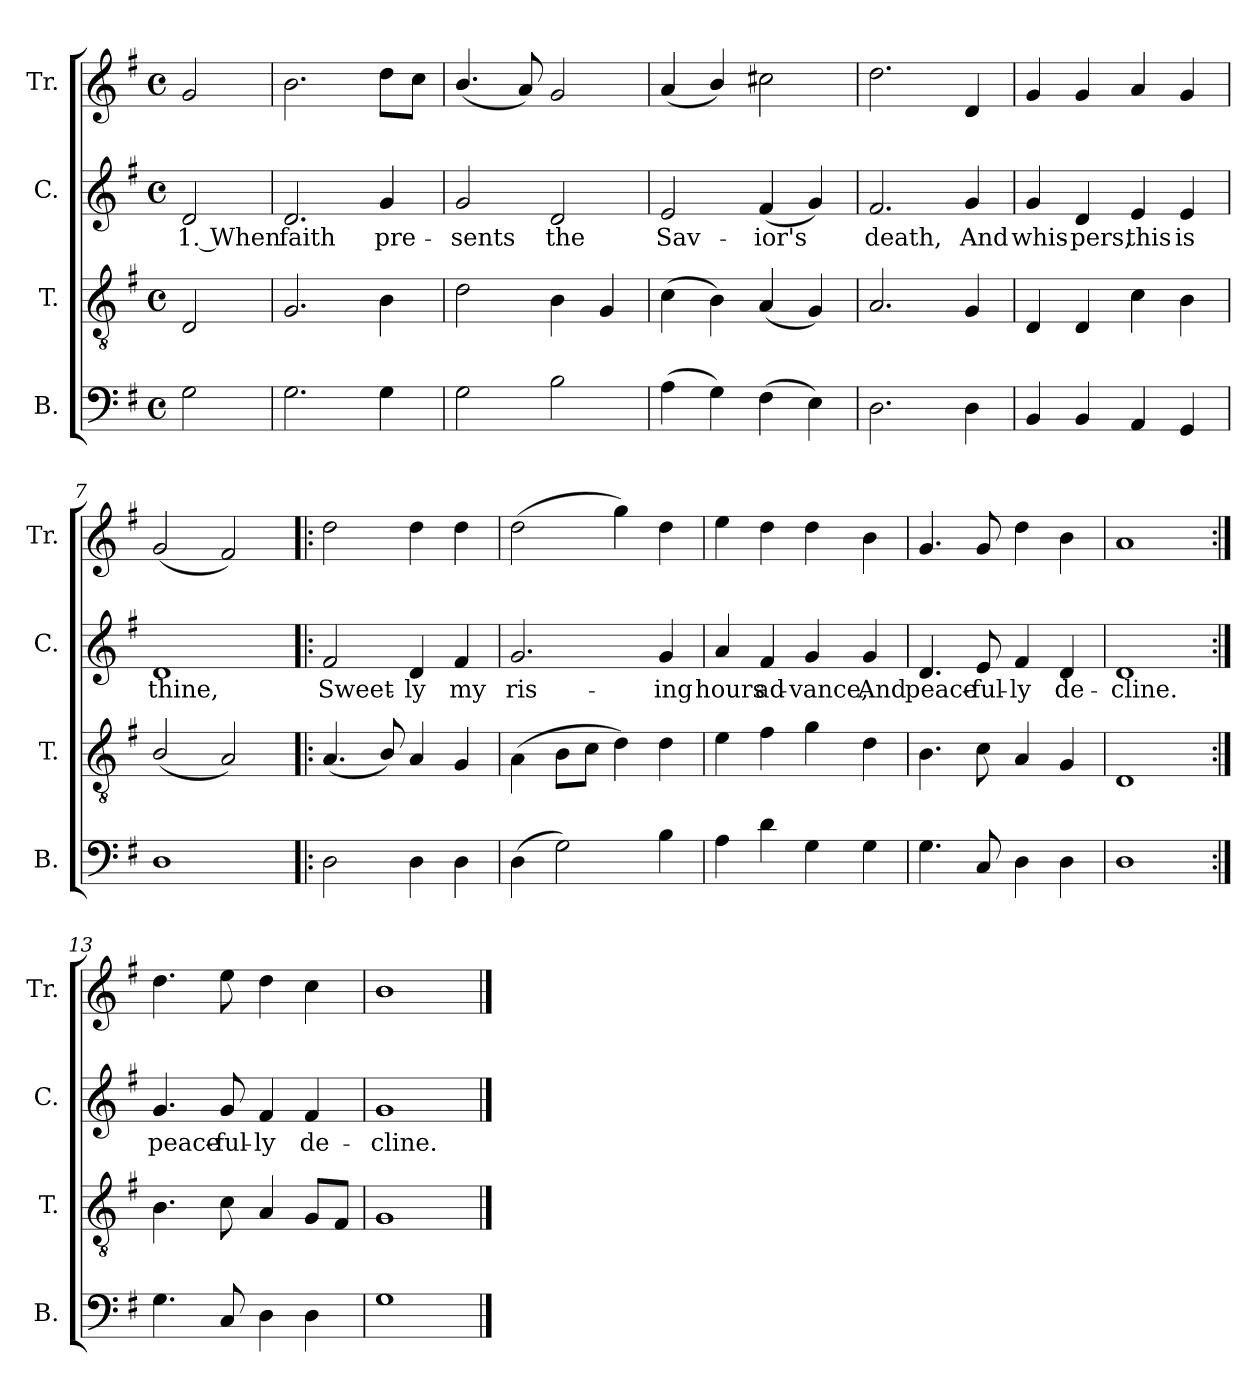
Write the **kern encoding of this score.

**kern	**kern	**kern	**text	**kern
*part4	*part3	*part2	*part2	*part1
*staff4	*staff3	*staff2	*staff2	*staff1
*I"B.	*I"T.	*I"C.	*	*I"Tr.
*I'B.	*I'T.	*I'C.	*	*I'Tr.
*clefF4	*clefGv2	*clefG2	*	*clefG2
*k[f#]	*k[f#]	*k[f#]	*	*k[f#]
*M4/4	*M4/4	*M4/4	*	*M4/4
*met(c)	*met(c)	*met(c)	*	*met(c)
=1	=1	=1	=1	=1
2G\	2D/	2d/	1. When	2g/
=2	=2	=2	=2	=2
2.G\	2.G/	2.d/	faith	2.b\
4G\	4B\	4g/	pre-	8dd\L
.	.	.	.	8cc\J
=3	=3	=3	=3	=3
2G\	2d\	2g/	-sents	(4.b/
.	.	.	.	8a/)
2B\	4B\	2d/	the	2g/
.	4G/	.	.	.
=4	=4	=4	=4	=4
(4A\	(4c\	2e/	Sav-	(4a/
4G\)	4B\)	.	.	4b/)
(4F#\	(4A/	(4f#/	-ior's	2cc#X\
4E\)	4G/)	4g/)	.	.
=5	=5	=5	=5	=5
2.D\	2.A/	2.f#/	death,	2.dd\
4D\	4G/	4g/	And	4d/
=6	=6	=6	=6	=6
4BB/	4D/	4g/	whis-	4g/
4BB/	4D/	4d/	-pers,	4g/
4AA/	4c\	4e/	this	4a/
4GG/	4B\	4e/	is	4g/
=7	=7	=7	=7	=7
1D	(2B/	1d	thine,	(2g/
.	2A/)	.	.	2f#/)
=8!|:	=8!|:	=8!|:	=8!|:	=8!|:
2D\	(4.A/	2f#/	Sweet-	2dd\
.	8B/)	.	.	.
4D\	4A/	4d/	-ly	4dd\
4D\	4G/	4f#/	my	4dd\
!!LO:LB:g=z
=9	=9	=9	=9	=9
(4D\	(4A\	2.g/	ris-	(2dd\
2G\)	8B\L	.	.	.
.	8c\J	.	.	.
.	4d\)	.	.	4gg\)
4B\	4d\	4g/	-ing	4dd\
=10	=10	=10	=10	=10
4A\	4e\	4a/	hours	4ee\
4d\	4f#\	4f#/	ad-	4dd\
4G\	4g\	4g/	-vance,	4dd\
4G\	4d\	4g/	And	4b\
=11	=11	=11	=11	=11
4.G\	4.B\	4.d/	peace-	4.g/
8C/	8c\	8e/	-ful-	8g/
4D\	4A/	4f#/	-ly	4dd\
4D\	4G/	4d/	de-	4b\
=12	=12	=12	=12	=12
1D	1D	1d	-cline.	1a
=13:|!	=13:|!	=13:|!	=13:|!	=13:|!
4.G\	4.B\	4.g/	peace-	4.dd\
8C/	8c\	8g/	-ful-	8ee\
4D\	4A/	4f#/	-ly	4dd\
4D\	8G/L	4f#/	de-	4cc\
.	8F#/J	.	.	.
=14	=14	=14	=14	=14
1G	1G	1g	-cline.	1b
==	==	==	==	==
*-	*-	*-	*-	*-
